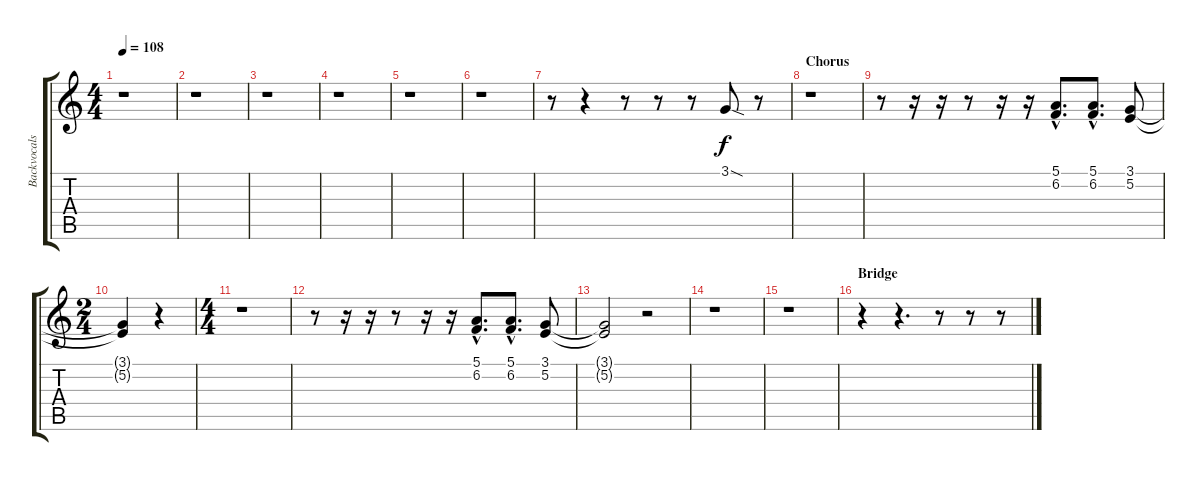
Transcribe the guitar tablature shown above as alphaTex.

\track ("Backvocals" "Backvocals") {instrument lead6voice}
\staff {score tabs}
\tuning (E4 B3 G3 D3 A2 E2) {hide}
\ts (4 4)
\tempo 108
\clef g2
\ks c
r.1{dy f} |
r.1 |
r.1 |
r.1 |
r.1 |
r.1 |
r.8 r.4 r.8 r.8 r.8 3.1{sod}.8 r.8 |
\section ("" "Chorus")
r.1 |
r.8 r.16 r.16 r.8 r.16 r.16 (5.1{hac} 6.2{hac}).8{d} (5.1{hac} 6.2{hac}).8{d} (3.1 5.2).8 |
\ts (2 4)
(3.1{t} 5.2{t}).4 r.4 |
\ts (4 4)
r.1 |
r.8 r.16 r.16 r.8 r.16 r.16 (5.1{hac} 6.2{hac}).8{d} (5.1{hac} 6.2{hac}).8{d} (3.1 5.2).8 |
(3.1{t} 5.2{t}).2 r.2 |
r.1 |
r.1 |
\section ("" "Bridge")
r.4 r.4{d} r.8 r.8 r.8
